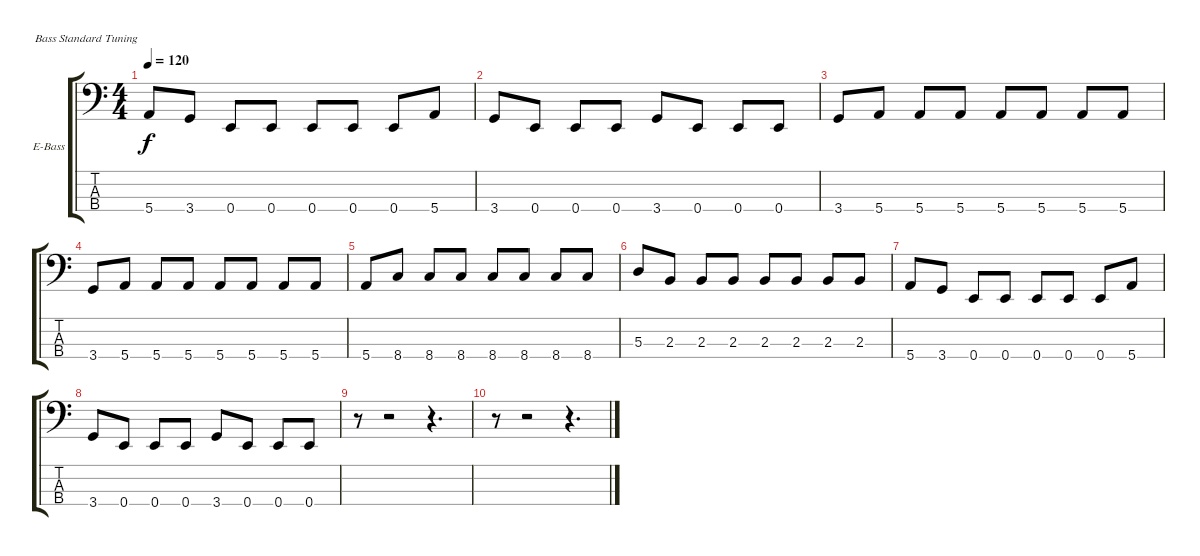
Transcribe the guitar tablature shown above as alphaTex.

\bracketExtendMode groupsimilarinstruments
\firstSystemTrackNameOrientation horizontal
\otherSystemsTrackNameOrientation horizontal
\track ("Бас" "E-Bass") {instrument slapbass1}
\staff {score tabs}
\tuning (G2 D2 A1 E1)
\ts (4 4)
\tempo 120
\clef f4
\ks c
5.4.8{dy f} 3.4.8 0.4.8 0.4.8 0.4.8 0.4.8 0.4.8 5.4.8 |
3.4.8 0.4.8 0.4.8 0.4.8 3.4.8 0.4.8 0.4.8 0.4.8 |
3.4.8 5.4.8 5.4.8 5.4.8 5.4.8 5.4.8 5.4.8 5.4.8 |
3.4.8 5.4.8 5.4.8 5.4.8 5.4.8 5.4.8 5.4.8 5.4.8 |
5.4.8 8.4.8 8.4.8 8.4.8 8.4.8 8.4.8 8.4.8 8.4.8 |
5.3.8 2.3.8 2.3.8 2.3.8 2.3.8 2.3.8 2.3.8 2.3.8 |
5.4.8 3.4.8 0.4.8 0.4.8 0.4.8 0.4.8 0.4.8 5.4.8 |
3.4.8 0.4.8 0.4.8 0.4.8 3.4.8 0.4.8 0.4.8 0.4.8 |
r.8 r.2 r.4{d} |
r.8 r.2 r.4{d}
